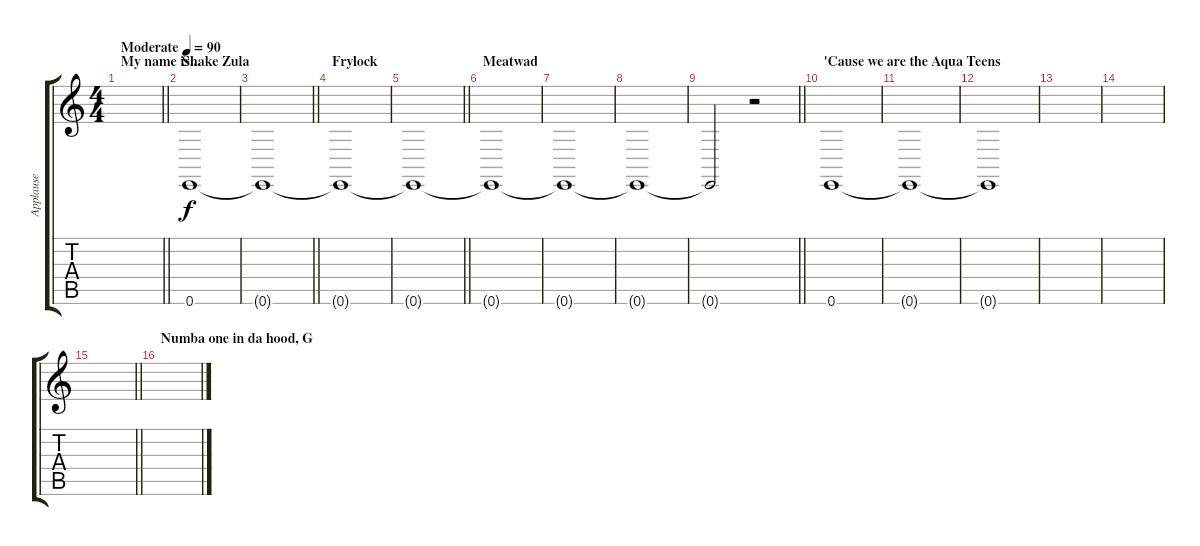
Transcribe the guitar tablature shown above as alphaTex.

\track ("Applause" "Applause") {instrument applause}
\staff {score tabs}
\tuning (E4 B3 G3 D3 A2 E2) {hide}
\ts (4 4)
\section ("" "My name is...")
\tempo (90 "Moderate")
\clef g2
\barLineRight lightlight
\ks c
|
\section ("" "Shake Zula")
0.6.1 |
\barLineRight lightlight
0.6{t}.1 |
\section ("" "Frylock")
0.6{t}.1 |
\barLineRight lightlight
0.6{t}.1 |
\section ("" "Meatwad")
0.6{t}.1 |
0.6{t}.1 |
0.6{t}.1 |
\barLineRight lightlight
0.6{t}.2 r.2 |
\section ("" "'Cause we are the Aqua Teens")
0.6.1 |
0.6{t}.1 |
0.6{t}.1 |
|
|
\barLineRight lightlight
|
\section ("" "Numba one in da hood, G")
